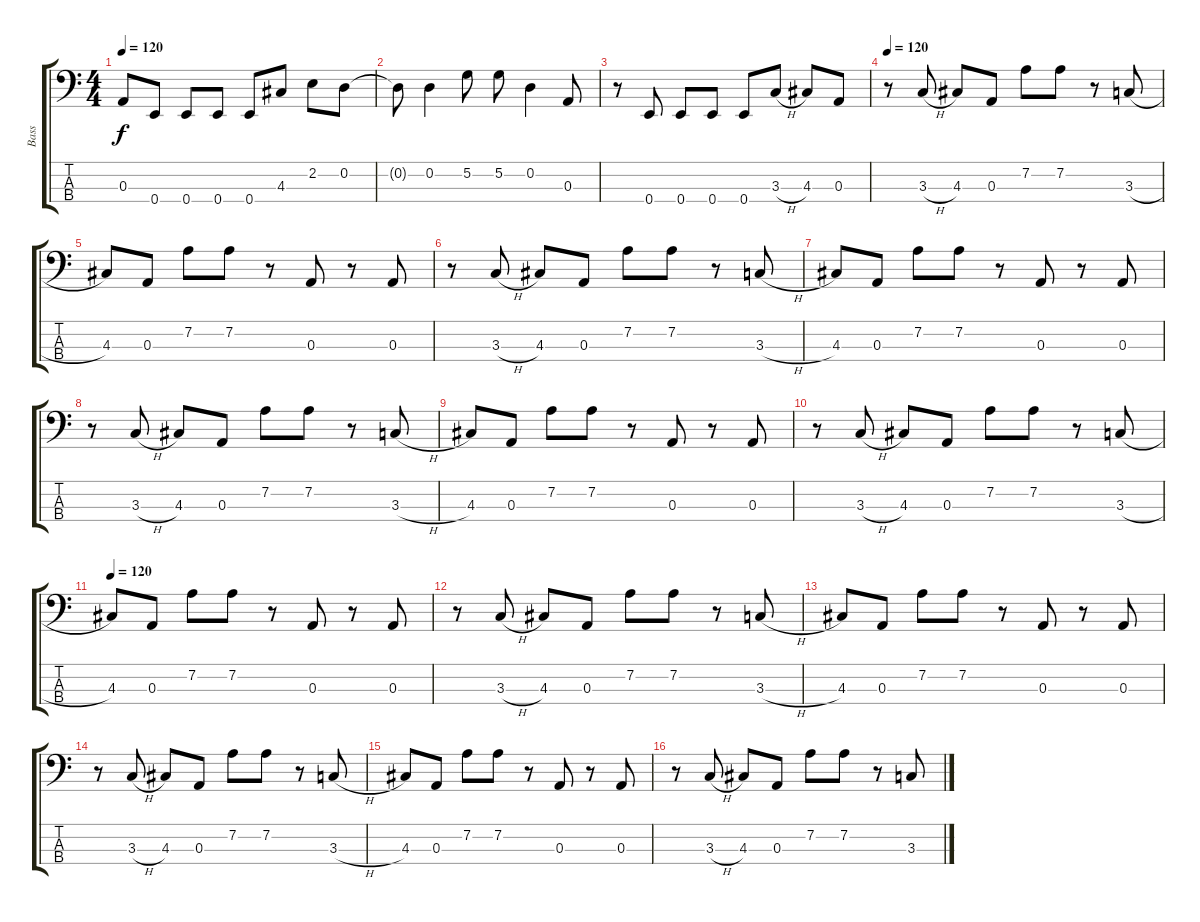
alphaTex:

\track ("Bass" "Bass") {instrument electricbassfinger}
\staff {score tabs}
\tuning (G2 D2 A1 E1) {hide}
\ts (4 4)
\tempo 120
\clef f4
\ks c
0.3{t}.8{dy f} 0.4.8 0.4.8 0.4.8 0.4.8 4.3.8 2.2.8 0.2.8 |
0.2{t}.8 0.2.4 5.2.8 5.2.8 0.2.4 0.3.8 |
r.8 0.4.8 0.4.8 0.4.8 0.4.8 3.3{h}.8 4.3.8 0.3.8 |
\tempo 120
r.8 3.3{h}.8 4.3.8 0.3.8 7.2.8 7.2.8 r.8 3.3{h}.8 |
4.3.8 0.3.8 7.2.8 7.2.8 r.8 0.3.8 r.8 0.3.8 |
r.8 3.3{h}.8 4.3.8 0.3.8 7.2.8 7.2.8 r.8 3.3{h}.8 |
4.3.8 0.3.8 7.2.8 7.2.8 r.8 0.3.8 r.8 0.3.8 |
r.8 3.3{h}.8 4.3.8 0.3.8 7.2.8 7.2.8 r.8 3.3{h}.8 |
4.3.8 0.3.8 7.2.8 7.2.8 r.8 0.3.8 r.8 0.3.8 |
r.8 3.3{h}.8 4.3.8 0.3.8 7.2.8 7.2.8 r.8 3.3{h}.8 |
\tempo 120
4.3.8 0.3.8 7.2.8 7.2.8 r.8 0.3.8 r.8 0.3.8 |
r.8 3.3{h}.8 4.3.8 0.3.8 7.2.8 7.2.8 r.8 3.3{h}.8 |
4.3.8 0.3.8 7.2.8 7.2.8 r.8 0.3.8 r.8 0.3.8 |
r.8 3.3{h}.8 4.3.8 0.3.8 7.2.8 7.2.8 r.8 3.3{h}.8 |
4.3.8 0.3.8 7.2.8 7.2.8 r.8 0.3.8 r.8 0.3.8 |
r.8 3.3{h}.8 4.3.8 0.3.8 7.2.8 7.2.8 r.8 3.3{h}.8
